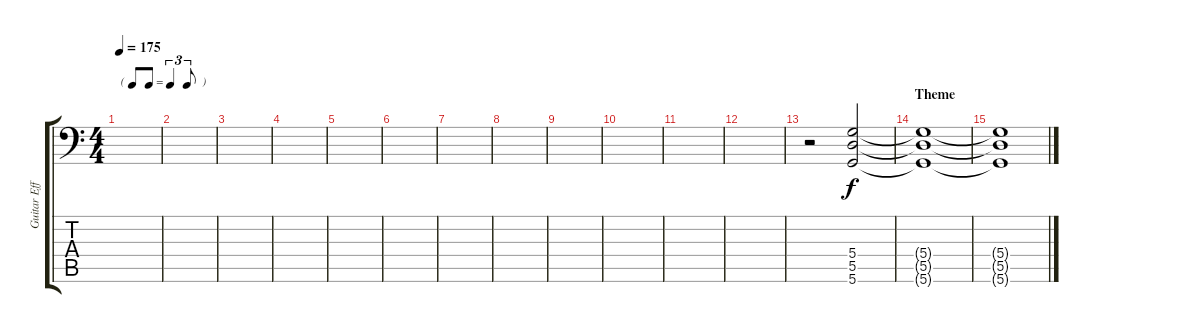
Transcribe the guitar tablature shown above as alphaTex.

\track ("Guitar Effect" "Guitar Eff") {instrument distortionguitar}
\staff {score tabs}
\tuning (E3 B2 G2 D2 A1 D1) {hide}
\ts (4 4)
\tf triplet8th
\tempo 175
\clef f4
\ks c
|
|
|
|
|
|
|
|
|
|
|
|
r.2 (5.4 5.5 5.6).2{volume 0} |
\section ("" "Theme")
(5.4{t} 5.5{t} 5.6{t}).1 |
(5.4{t} 5.5{t} 5.6{t}).1
